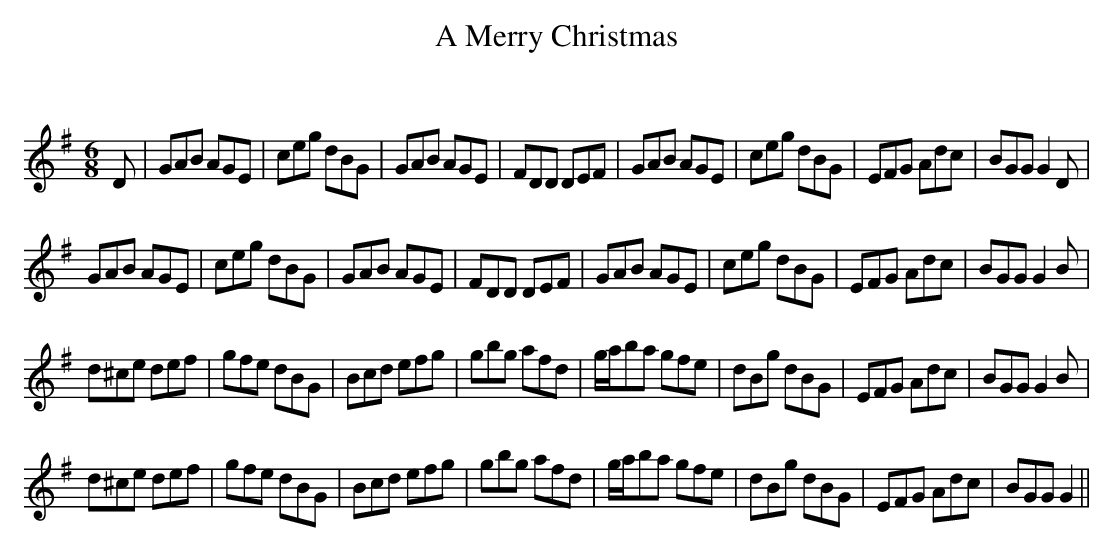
X:1
T: A Merry Christmas
C:
Q:180
K:G
M:6/8
L:1/16
D2|G2A2B2 A2G2E2|c2e2g2 d2B2G2|G2A2B2 A2G2E2|F2D2D2 D2E2F2|G2A2B2 A2G2E2|c2e2g2 d2B2G2|E2F2G2 A2d2c2|B2G2G2 G4D2|
G2A2B2 A2G2E2|c2e2g2 d2B2G2|G2A2B2 A2G2E2|F2D2D2 D2E2F2|G2A2B2 A2G2E2|c2e2g2 d2B2G2|E2F2G2 A2d2c2|B2G2G2 G4B2|
d2^c2e2 d2e2f2|g2f2e2 d2B2G2|B2c2d2 e2f2g2|g2b2g2 a2f2d2|gab2a2 g2f2e2|d2B2g2 d2B2G2|E2F2G2 A2d2c2|B2G2G2 G4B2|
d2^c2e2 d2e2f2|g2f2e2 d2B2G2|B2c2d2 e2f2g2|g2b2g2 a2f2d2|gab2a2 g2f2e2|d2B2g2 d2B2G2|E2F2G2 A2d2c2|B2G2G2 G4||
